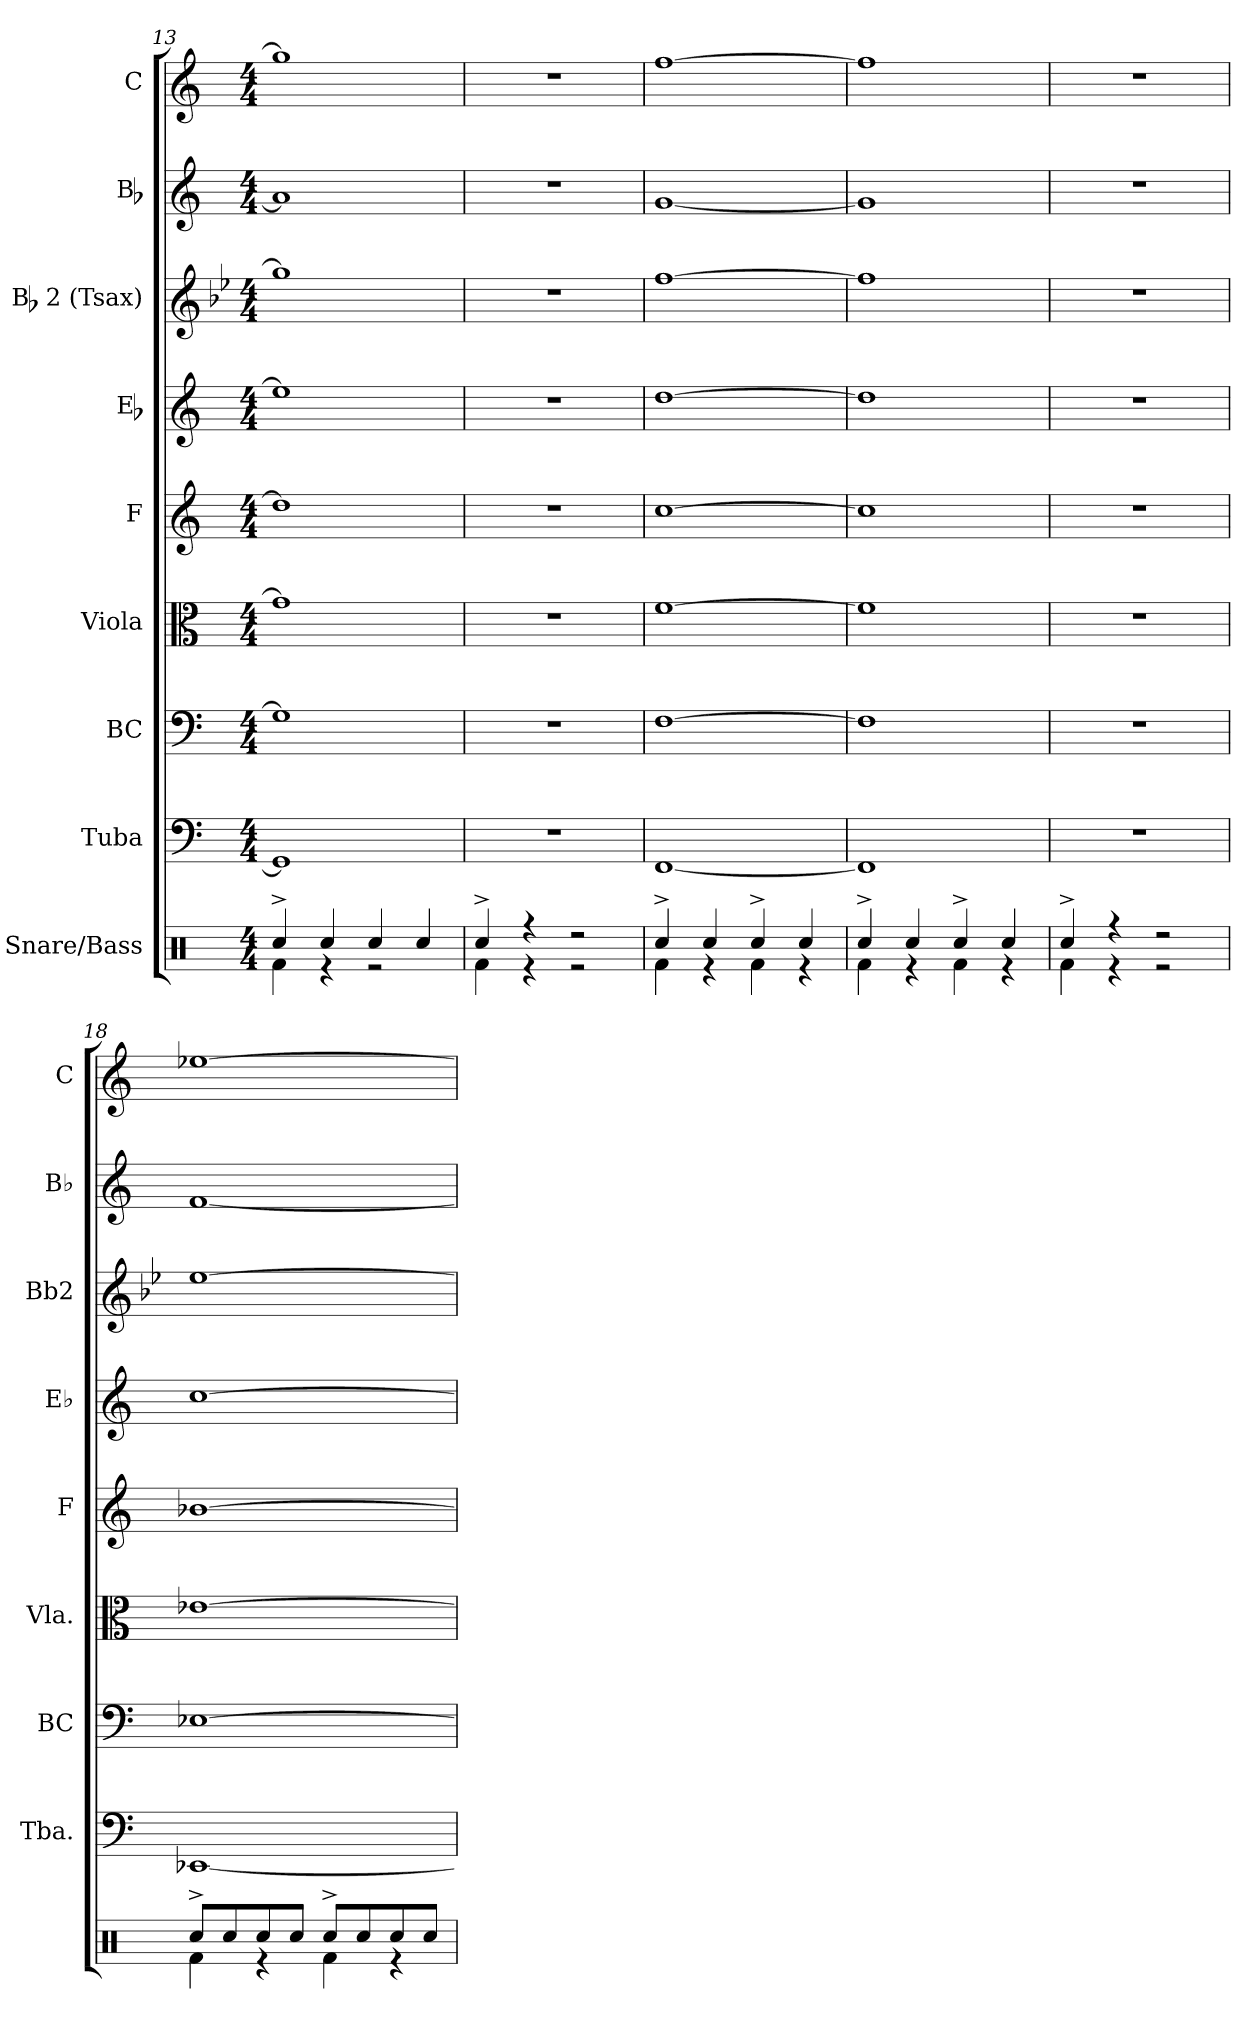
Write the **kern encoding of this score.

**kern	**kern	**kern	**kern	**kern	**kern	**kern	**kern	**kern
*part9	*part8	*part7	*part6	*part5	*part4	*part3	*part2	*part1
*staff9	*staff8	*staff7	*staff6	*staff5	*staff4	*staff3	*staff2	*staff1
*I"Snare/Bass	*I"Tuba	*I"BC	*I"Viola	*I"F	*I"Eb	*I"Bb 2 (Tsax)	*I"Bb	*I"C
*	*I'Tba.	*I'BC	*I'Vla.	*I'F	*I'Eb	*I'Bb2	*I'Bb	*I'C
*clefX	*clefF4	*clefF4	*clefC3	*clefG2	*clefG2	*clefG2	*clefG2	*clefG2
*	*	*	*	*ITrd4c7	*ITrd5c9	*ITrd8c14	*ITrd1c2	*
*k[]	*k[]	*k[]	*k[]	*k[b-]	*k[b-e-a-]	*k[b-e-]	*k[b-e-]	*k[]
*M4/4	*M4/4	*M4/4	*M4/4	*M4/4	*M4/4	*M4/4	*M4/4	*M4/4
=13	=13	=13	=13	=13	=13	=13	=13	=13
*^	*	*	*	*	*	*	*	*
4Rcc^i/	4Rfi\	1GGi]	1Gi]	1gi]	1gi]	1gi]	1gi]	1gi]	1ggi]
4Rcci/	4r	.	.	.	.	.	.	.	.
4Rcci/	2r	.	.	.	.	.	.	.	.
4Rcci/	.	.	.	.	.	.	.	.	.
=14	=14	=14	=14	=14	=14	=14	=14	=14	=14
4Rcc^i/	4Rfi\	1r	1r	1r	1r	1r	1r	1r	1r
4r	4r	.	.	.	.	.	.	.	.
2r	2r	.	.	.	.	.	.	.	.
=15	=15	=15	=15	=15	=15	=15	=15	=15	=15
4Rcc^i/	4Rfi\	[<1FFi	[>1Fi	[>1fi	[>1fi	[>1fi	[>1fi	[<1fi	[>1ffi
4Rcci/	4r	.	.	.	.	.	.	.	.
4Rcc^i/	4Rfi\	.	.	.	.	.	.	.	.
4Rcci/	4r	.	.	.	.	.	.	.	.
=16	=16	=16	=16	=16	=16	=16	=16	=16	=16
4Rcc^i/	4Rfi\	1FFi]	1Fi]	1fi]	1fi]	1fi]	1fi]	1fi]	1ffi]
4Rcci/	4r	.	.	.	.	.	.	.	.
4Rcc^i/	4Rfi\	.	.	.	.	.	.	.	.
4Rcci/	4r	.	.	.	.	.	.	.	.
=17	=17	=17	=17	=17	=17	=17	=17	=17	=17
4Rcc^i/	4Rfi\	1r	1r	1r	1r	1r	1r	1r	1r
4r	4r	.	.	.	.	.	.	.	.
2r	2r	.	.	.	.	.	.	.	.
=18	=18	=18	=18	=18	=18	=18	=18	=18	=18
8Rcc^i/L	4Rfi\	[<1EE-Xi	[>1E-Xi	[>1e-Xi	[>1e-Xi	[>1e-i	[>1e-i	[<1e-i	[>1ee-Xi
8Rcci/	.	.	.	.	.	.	.	.	.
8Rcci/	4r	.	.	.	.	.	.	.	.
8Rcci/J	.	.	.	.	.	.	.	.	.
8Rcc^i/L	4Rfi\	.	.	.	.	.	.	.	.
8Rcci/	.	.	.	.	.	.	.	.	.
8Rcci/	4r	.	.	.	.	.	.	.	.
8Rcci/J	.	.	.	.	.	.	.	.	.
*v	*v	*	*	*	*	*	*	*	*
=	=	=	=	=	=	=	=	=
*-	*-	*-	*-	*-	*-	*-	*-	*-
